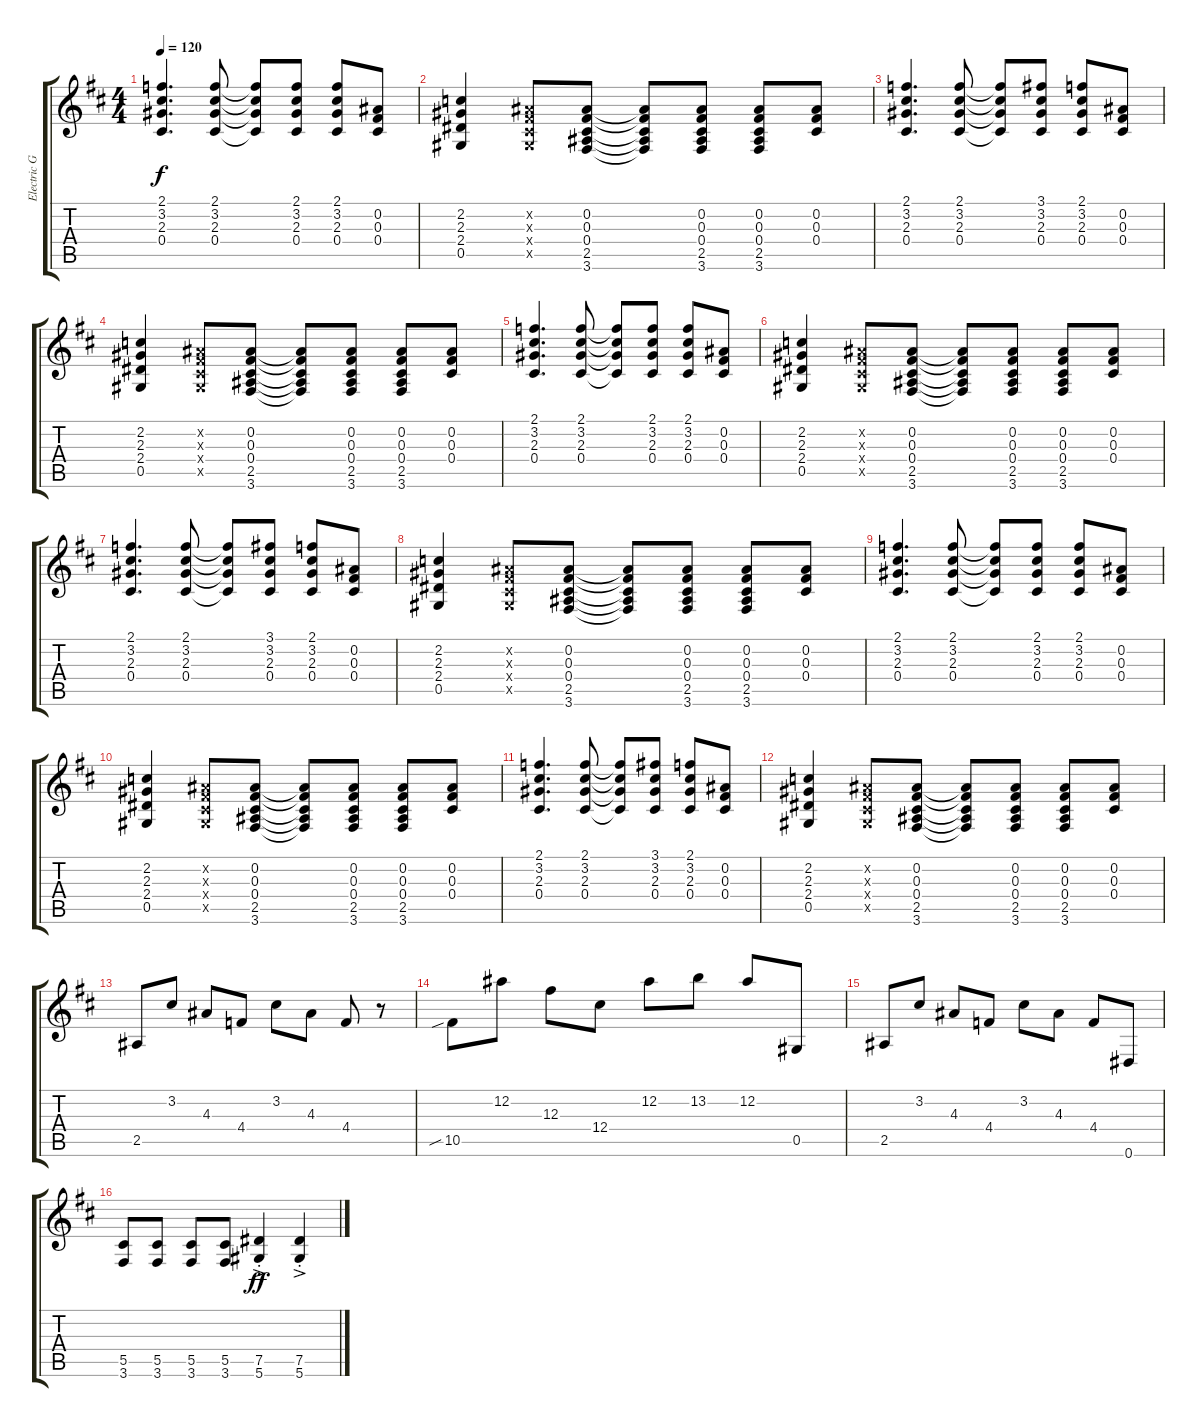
\track ("Electric Guitar 2" "Electric G") {instrument overdrivenguitar}
\staff {score tabs}
\tuning (Eb4 Bb3 Gb3 Db3 Ab2 Eb2) {hide}
\ts (4 4)
\tempo 120
\clef g2
\ks d
(2.1 3.2 2.3 0.4).4{d dy f} (2.1 3.2 2.3 0.4).8 (2.1{t} 3.2{t} 2.3{t} 0.4{t}).8 (2.1 3.2 2.3 0.4).8 (2.1 3.2 2.3 0.4).8 (0.2 0.3 0.4).8 |
(2.2 2.3 2.4 0.5).4 (0.2{x} 0.3{x} 0.4{x} 0.5{x}).8 (0.2 0.3 0.4 2.5 3.6).8 (0.2{t} 0.3{t} 0.4{t} 2.5{t} 3.6{t}).8 (0.2 0.3 0.4 2.5 3.6).8 (0.2 0.3 0.4 2.5 3.6).8 (0.2 0.3 0.4).8 |
(2.1 3.2 2.3 0.4).4{d} (2.1 3.2 2.3 0.4).8 (2.1{t} 3.2{t} 2.3{t} 0.4{t}).8 (3.1 3.2 2.3 0.4).8 (2.1 3.2 2.3 0.4).8 (0.2 0.3 0.4).8 |
(2.2 2.3 2.4 0.5).4 (0.2{x} 0.3{x} 0.4{x} 0.5{x}).8 (0.2 0.3 0.4 2.5 3.6).8 (0.2{t} 0.3{t} 0.4{t} 2.5{t} 3.6{t}).8 (0.2 0.3 0.4 2.5 3.6).8 (0.2 0.3 0.4 2.5 3.6).8 (0.2 0.3 0.4).8 |
(2.1 3.2 2.3 0.4).4{d} (2.1 3.2 2.3 0.4).8 (2.1{t} 3.2{t} 2.3{t} 0.4{t}).8 (2.1 3.2 2.3 0.4).8 (2.1 3.2 2.3 0.4).8 (0.2 0.3 0.4).8 |
(2.2 2.3 2.4 0.5).4 (0.2{x} 0.3{x} 0.4{x} 0.5{x}).8 (0.2 0.3 0.4 2.5 3.6).8 (0.2{t} 0.3{t} 0.4{t} 2.5{t} 3.6{t}).8 (0.2 0.3 0.4 2.5 3.6).8 (0.2 0.3 0.4 2.5 3.6).8 (0.2 0.3 0.4).8 |
(2.1 3.2 2.3 0.4).4{d} (2.1 3.2 2.3 0.4).8 (2.1{t} 3.2{t} 2.3{t} 0.4{t}).8 (3.1 3.2 2.3 0.4).8 (2.1 3.2 2.3 0.4).8 (0.2 0.3 0.4).8 |
(2.2 2.3 2.4 0.5).4 (0.2{x} 0.3{x} 0.4{x} 0.5{x}).8 (0.2 0.3 0.4 2.5 3.6).8 (0.2{t} 0.3{t} 0.4{t} 2.5{t} 3.6{t}).8 (0.2 0.3 0.4 2.5 3.6).8 (0.2 0.3 0.4 2.5 3.6).8 (0.2 0.3 0.4).8 |
(2.1 3.2 2.3 0.4).4{d} (2.1 3.2 2.3 0.4).8 (2.1{t} 3.2{t} 2.3{t} 0.4{t}).8 (2.1 3.2 2.3 0.4).8 (2.1 3.2 2.3 0.4).8 (0.2 0.3 0.4).8 |
(2.2 2.3 2.4 0.5).4 (0.2{x} 0.3{x} 0.4{x} 0.5{x}).8 (0.2 0.3 0.4 2.5 3.6).8 (0.2{t} 0.3{t} 0.4{t} 2.5{t} 3.6{t}).8 (0.2 0.3 0.4 2.5 3.6).8 (0.2 0.3 0.4 2.5 3.6).8 (0.2 0.3 0.4).8 |
(2.1 3.2 2.3 0.4).4{d} (2.1 3.2 2.3 0.4).8 (2.1{t} 3.2{t} 2.3{t} 0.4{t}).8 (3.1 3.2 2.3 0.4).8 (2.1 3.2 2.3 0.4).8 (0.2 0.3 0.4).8 |
(2.2 2.3 2.4 0.5).4 (0.2{x} 0.3{x} 0.4{x} 0.5{x}).8 (0.2 0.3 0.4 2.5 3.6).8 (0.2{t} 0.3{t} 0.4{t} 2.5{t} 3.6{t}).8 (0.2 0.3 0.4 2.5 3.6).8 (0.2 0.3 0.4 2.5 3.6).8 (0.2 0.3 0.4).8 |
2.5.8 3.2.8 4.3.8 4.4.8 3.2.8 4.3.8 4.4.8 r.8 |
10.5{sib}.8 12.2.8 12.3.8 12.4.8 12.2.8 13.2.8 12.2.8 0.5.8 |
2.5.8 3.2.8 4.3.8 4.4.8 3.2.8 4.3.8 4.4.8 0.6.8 |
(5.5 3.6).8 (5.5 3.6).8 (5.5 3.6).8 (5.5 3.6).8 (7.5{ac st} 5.6{ac st}).4{dy ff} (7.5{ac st} 5.6{ac st}).4
